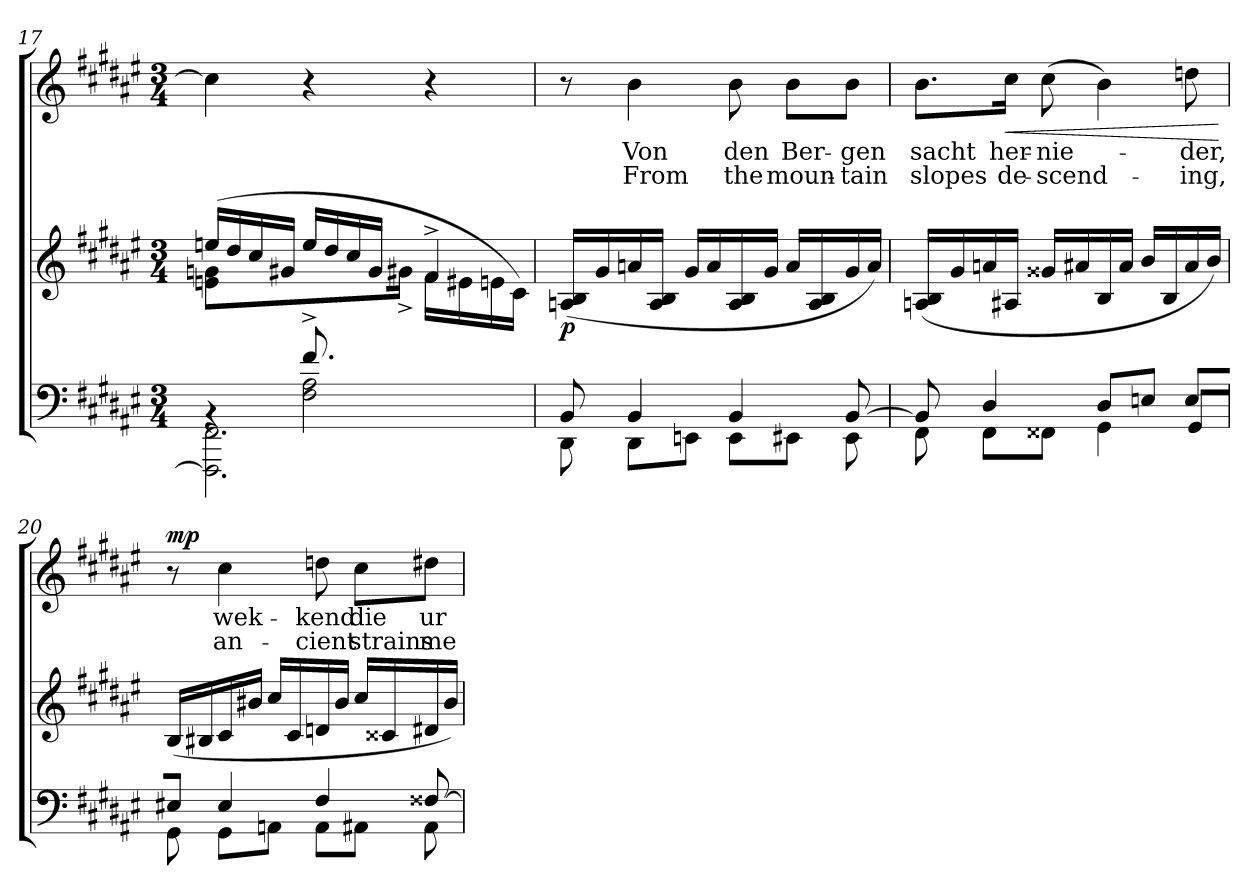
**kern	**kern	**dynam	**kern	**text	**text	**dynam
*part2	*part2	*part2	*part1	*part1	*part1	*part1
*staff3	*staff2	*staff2/3	*staff1	*staff1	*staff1	*staff1
*clefF4	*clefG2	*	*clefG2	*	*	*
*k[f#c#g#d#a#e#]	*k[f#c#g#d#a#e#]	*	*k[f#c#g#d#a#e#]	*	*	*
*M3/4	*M3/4	*	*M3/4	*	*	*
=17	=17	=17	=17	=17	=17	=17
*^	*^	*	*	*	*	*
*	*^	*	*	*	*	*	*	*
4ryy	4rBB	2.FFF#\] 2.FF#\	(16een/LL	4en\ 4gn\	.	4cc#\]	.	.	.
.	.	.	16dd#/	.	.	.	.	.	.
.	.	.	16cc#/	.	.	.	.	.	.
.	.	.	16g#X/JJ	.	.	.	.	.	.
8.f#:^/L	2F#\ 2A#\	.	16ee/LL	8.ryy	.	4r	.	.	.
.	.	.	16dd#/	.	.	.	.	.	.
.	.	.	16cc#/	.	.	.	.	.	.
4ryy	.	.	16g#/JJ	16g#X^\Jk	.	.	.	.	.
.	.	.	4f#^/	16f#\LL	.	4r	.	.	.
.	.	.	.	16e#X\	.	.	.	.	.
.	.	.	.	16en\	.	.	.	.	.
16ryy	.	.	.	16c#\JJ)	.	.	.	.	.
*	*v	*v	*	*	*	*	*	*	*
=18	=18	=18	=18	=18	=18	=18	=18	=18
!	!	!	!	!LO:DY:b	!	!	!	!
*	*	*v	*v	*	*	*	*	*
8BB/	8DD#\	(>16An/ 16B/LL	p	8r	.	.	.
.	.	16g#/	.	.	.	.	.
!	!	!	!	!	!LO:LY:b	!LO:LY:b	!
4BB/	8DD#\L	16an/	.	4b\	Von	From	.
.	.	16A/ 16B/JJ	.	.	.	.	.
.	8EEn\J	16g#/LL	.	.	.	.	.
.	.	16a/	.	.	.	.	.
!	!	!	!	!	!LO:LY:b	!LO:LY:b	!
4BB/	8EE\L	16A/ 16B/	.	8b\	den	the	.
.	.	16g#/JJ	.	.	.	.	.
!	!	!	!	!	!LO:LY:b	!LO:LY:b	!
.	8EE#X\J	16a/LL	.	8b\L	Ber-	moun-	.
.	.	16A/ 16B/	.	.	.	.	.
!	!	!	!	!	!LO:LY:b	!LO:LY:b	!
[8BB/	8EE#\	16g#/	.	8b\J	-gen	-tain	.
.	.	16a/JJ)	.	.	.	.	.
!!LO:LB:g=z
=19	=19	=19	=19	=19	=19	=19	=19
!	!	!	!	!	!LO:LY:b	!LO:LY:b	!
8BB/]	8FF#\	(>16An/ 16B/LL	.	8.b\L	sacht	slopes	.
.	.	16g#/	.	.	.	.	.
4D#/	8FF#\L	16an/	.	.	.	.	.
!	!	!	!	!	!LO:LY:b	!LO:LY:b	!LO:HP:b
.	.	16A#X/JJ	.	16cc#\Jk	her-	de-	<
!	!	!	!	!	!LO:LY:b	!LO:LY:b	!
.	8FF##X\J	16g##X/LL	.	(8cc#\	-nie-	-scend-	.
.	.	16a#X/	.	.	.	.	.
8D#/L	4GG#\	16B/	.	4b\)	.	.	.
.	.	16a#/JJ	.	.	.	.	.
8En/J	.	16b/LL	.	.	.	.	.
.	.	16B/	.	.	.	.	.
!	!	!	!	!	!LO:LY:b	!LO:LY:b	!
8E/L	8GG#\L	16a#/	.	8ddn\	-der,	-ing,	.
.	.	16b/JJ)	.	.	.	.	.
*v	*v	*	*	*	*	*	*
.	.	.	.	.	.	[
=20	=20	=20	=20	=20	=20	=20
*^	*	*	*	*	*	*
!	!	!	!	!	!	!	!LO:DY:a
8E#X/J	8GG#\J	(>16B/LL	.	8r	.	.	mp
.	.	16B#X/	.	.	.	.	.
!	!	!	!	!	!LO:LY:b	!LO:LY:b	!
4E#/	8GG#\L	16c#/	.	4cc#\	wek-	an-	.
.	.	16b#X/JJ	.	.	.	.	.
.	8AAn\J	16cc#/LL	.	.	.	.	.
.	.	16c#/	.	.	.	.	.
!	!	!	!	!	!LO:LY:b	!LO:LY:b	!
4F#/	8AA\L	16dn/	.	8ddn\	-kend	-cient	.
.	.	16b#/JJ	.	.	.	.	.
!	!	!	!	!	!LO:LY:b	!LO:LY:b	!
.	8AA#X\J	16cc#/LL	.	8cc#\L	die	strains	.
.	.	16c##X/	.	.	.	.	.
!	!	!	!	!	!LO:LY:b	!LO:LY:b	!
[8F##X/L	8AA#\L	16d#X/	.	8dd#X\J	ur-	me-	.
.	.	16b#/JJ)	.	.	.	.	.
*v	*v	*	*	*	*	*	*
=	=	=	=	=	=	=
*-	*-	*-	*-	*-	*-	*-
